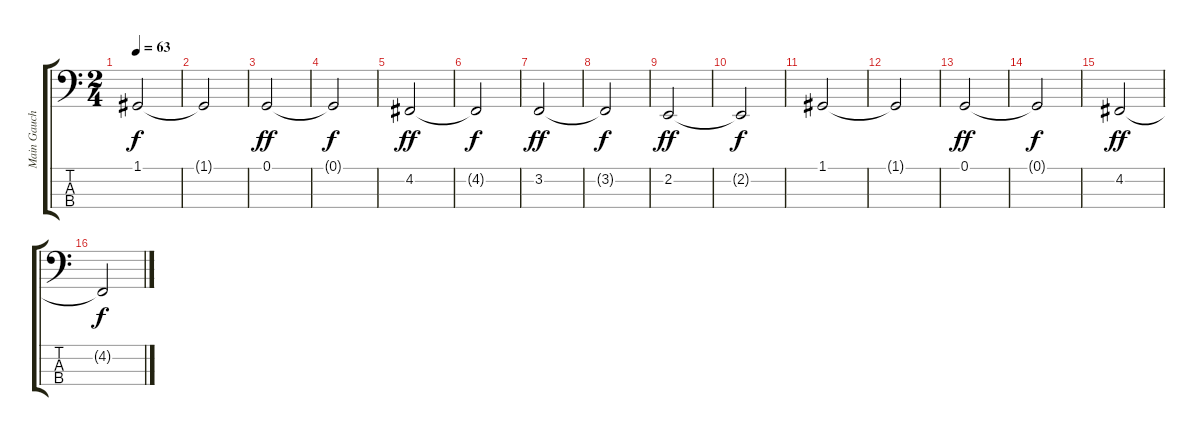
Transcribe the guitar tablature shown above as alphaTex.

\track ("Main Gauche" "Main Gauch") {instrument acousticgrandpiano}
\staff {score tabs}
\tuning (G2 D2 A1 E1) {hide}
\ts (2 4)
\tempo 63
\clef f4
\ks c
1.1.2{dy f} |
1.1{t}.2 |
0.1.2{dy ff} |
0.1{t}.2{dy f} |
4.2.2{dy ff} |
4.2{t}.2{dy f} |
3.2.2{dy ff} |
3.2{t}.2{dy f} |
2.2.2{dy ff} |
2.2{t}.2{dy f} |
1.1.2 |
1.1{t}.2 |
0.1.2{dy ff} |
0.1{t}.2{dy f} |
4.2.2{dy ff} |
4.2{t}.2{dy f}
